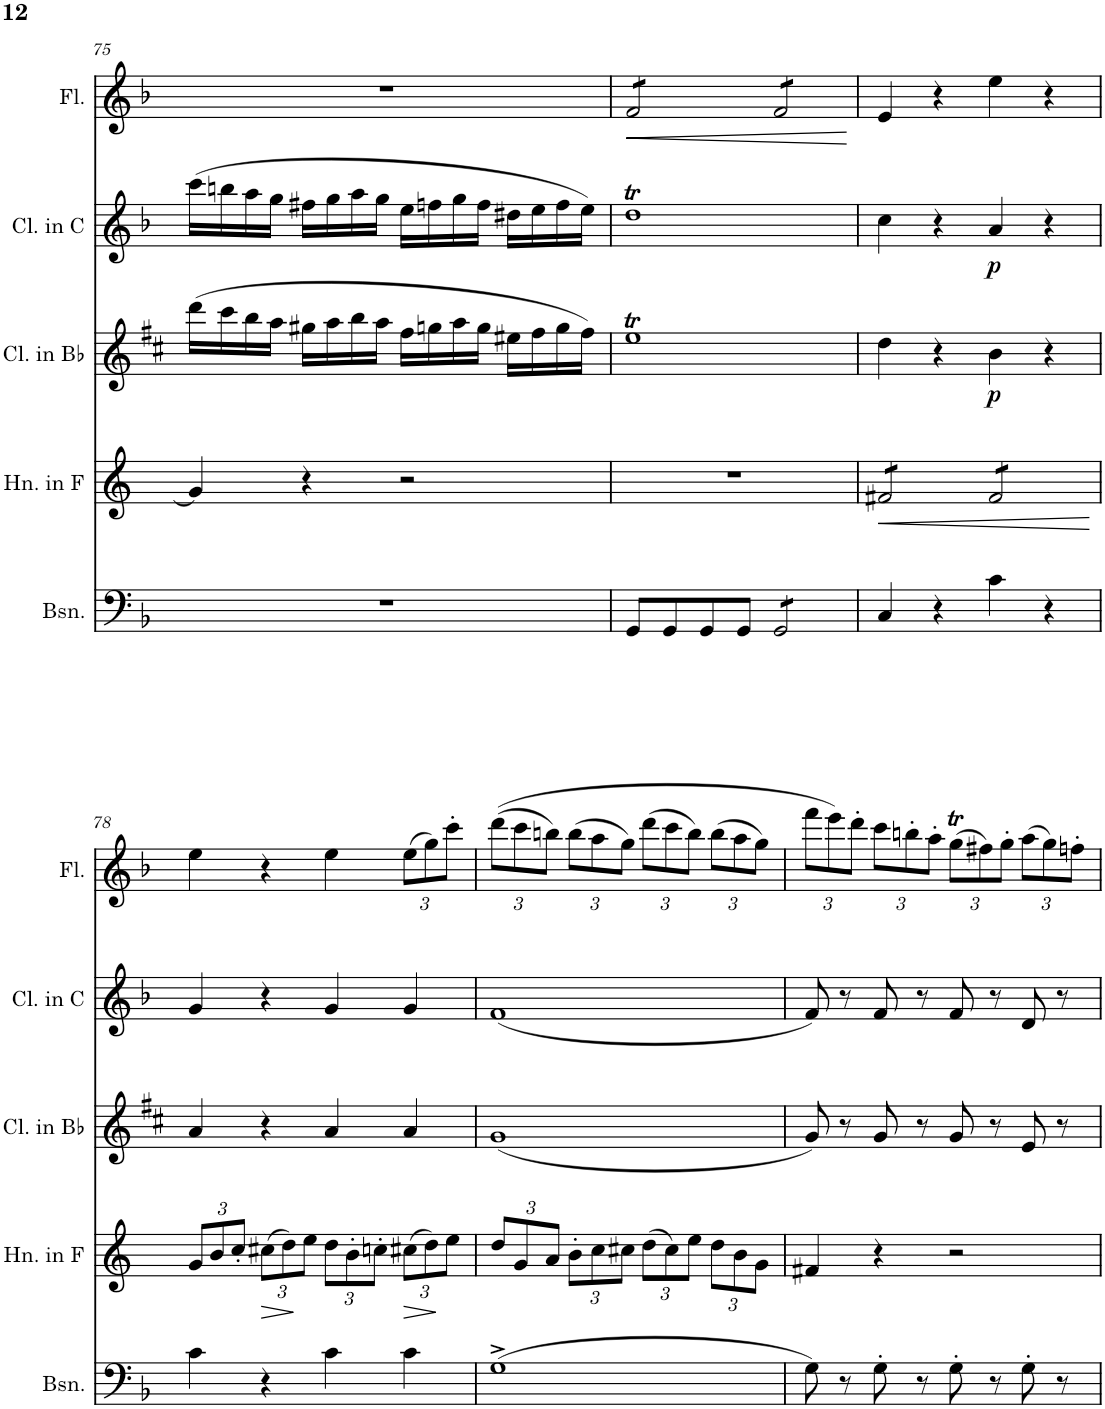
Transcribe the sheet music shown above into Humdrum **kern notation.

**kern	**kern	**dynam	**kern	**dynam	**kern	**dynam	**kern	**dynam
*part5	*part4	*part4	*part3	*part3	*part2	*part2	*part1	*part1
*staff5	*staff4	*staff4	*staff3	*staff3	*staff2	*staff2	*staff1	*staff1
*I"Bassoon	*I"Horn in F	*	*I"Clarinet in Bb	*	*I"Clarinet in C	*	*I"Flute	*
*I'Bsn.	*I'Hn. in F	*	*I'Cl. in Bb	*	*I'Cl. in C	*	*I'Fl.	*
!!LO:PB:g=z
*clefF4	*clefG2	*	*clefG2	*	*clefG2	*	*clefG2	*
*	*Trd4c7	*	*Trd1c2	*	*Trd1c2	*	*	*
*k[b-]	*k[]	*	*k[f#c#]	*	*k[b-]	*	*k[b-]	*
*M4/4	*M4/4	*	*M4/4	*	*M4/4	*	*M4/4	*
=75	=75	=75	=75	=75	=75	=75	=75	=75
1r	4g/]	.	(16ddd\LL	.	(16ccc\LL	.	1r	.
.	.	.	16ccc#\	.	16bbn\	.	.	.
.	.	.	16bb\	.	16aa\	.	.	.
.	.	.	16aa\JJ	.	16gg\JJ	.	.	.
.	4r	.	16gg#X\LL	.	16ff#X\LL	.	.	.
.	.	.	16aa\	.	16gg\	.	.	.
.	.	.	16bb\	.	16aa\	.	.	.
.	.	.	16aa\JJ	.	16gg\JJ	.	.	.
.	2r	.	16ff#\LL	.	16ee\LL	.	.	.
.	.	.	16ggn\	.	16ffn\	.	.	.
.	.	.	16aa\	.	16gg\	.	.	.
.	.	.	16gg\JJ	.	16ff\JJ	.	.	.
.	.	.	16ee#X\LL	.	16dd#X\LL	.	.	.
.	.	.	16ff#\	.	16ee\	.	.	.
.	.	.	16gg\	.	16ff\	.	.	.
.	.	.	16ff#\JJ)	.	16ee\JJ)	.	.	.
=76	=76	=76	=76	=76	=76	=76	=76	=76
!	!	!	!	!	!	!	!	!LO:HP:b
*	*	*	*	*	*	*	*tremolo	*
8GG/L	1r	.	1eeT	.	1ddT	.	8f/L	<
8GG/	.	.	.	.	.	.	8f/	.
8GG/	.	.	.	.	.	.	8f/	.
8GG/J	.	.	.	.	.	.	8f/J	.
*tremolo	*	*	*	*	*	*	*	*
8GG/L	.	.	.	.	.	.	8f/L	.
8GG/	.	.	.	.	.	.	8f/	.
8GG/	.	.	.	.	.	.	8f/	.
8GG/J	.	.	.	.	.	.	8f/J	.
*	*	*	*	*	*	*	*Xtremolo	*
*Xtremolo	*	*	*	*	*	*	*	*
.	.	.	.	.	.	.	.	[
=77	=77	=77	=77	=77	=77	=77	=77	=77
!	!	!LO:HP:b	!	!	!	!	!	!
*	*tremolo	*	*	*	*	*	*	*
4C/	8f#X/L	<	4dd\	.	4cc\	.	4e/	.
.	8f#X/	.	.	.	.	.	.	.
4r	8f#X/	.	4r	.	4r	.	4r	.
.	8f#X/J	.	.	.	.	.	.	.
!	!	!	!	!LO:DY:b	!	!LO:DY:b	!	!
4c\	8f#/L	.	4b\	p	4a/	p	4ee\	.
.	8f#/	.	.	.	.	.	.	.
4r	8f#/	.	4r	.	4r	.	4r	.
.	8f#/J	.	.	.	.	.	.	.
*	*Xtremolo	*	*	*	*	*	*	*
.	.	[	.	.	.	.	.	.
!!LO:LB:g=z
=78	=78	=78	=78	=78	=78	=78	=78	=78
*	*Xbrackettup	*	*	*	*	*	*	*
4c\	12g/L	.	4a/	.	4g/	.	4ee\	.
.	12b/	.	.	.	.	.	.	.
.	12cc'/J	.	.	.	.	.	.	.
!	!	!LO:HP:b	!	!	!	!	!	!
4r	(12cc#X\L	>	4r	.	4r	.	4r	.
.	12dd\)	.	.	.	.	.	.	.
.	12ee\J	]	.	.	.	.	.	.
4c\	12dd\L	.	4a/	.	4g/	.	4ee\	.
.	12b'\	.	.	.	.	.	.	.
.	12ccn'\J	.	.	.	.	.	.	.
!	!	!LO:HP:b	!	!	!	!	!	!
*	*	*	*	*	*	*	*Xbrackettup	*
4c\	(12cc#X\L	>	4a/	.	4g/	.	(12ee\L	.
.	12dd\)	.	.	.	.	.	12gg\)	.
.	12ee\J	]	.	.	.	.	12ccc'\J	.
=79	=79	=79	=79	=79	=79	=79	=79	=79
(1G^	12dd/L	.	(1g	.	(1f	.	((12ddd\L	.
.	12g/	.	.	.	.	.	12ccc\	.
.	12a/J	.	.	.	.	.	12bbn\J)	.
.	12b'\L	.	.	.	.	.	(12bb\L	.
.	12cc\	.	.	.	.	.	12aa\	.
.	12cc#X\J	.	.	.	.	.	12gg\J)	.
.	(12dd\L	.	.	.	.	.	(12ddd\L	.
.	12cc#\)	.	.	.	.	.	12ccc\	.
.	12ee\J	.	.	.	.	.	12bb\J)	.
.	12dd\L	.	.	.	.	.	(12bb\L	.
.	12b\	.	.	.	.	.	12aa\	.
.	12g\J	.	.	.	.	.	12gg\J)	.
=80	=80	=80	=80	=80	=80	=80	=80	=80
8G\)	4f#X/	.	8g/)	.	8f/)	.	12fff\L	.
.	.	.	.	.	.	.	12eee\)	.
8r	.	.	8r	.	8r	.	.	.
.	.	.	.	.	.	.	12ddd'\J	.
8G'\	4r	.	8g/	.	8f/	.	12ccc\L	.
.	.	.	.	.	.	.	12bbn'\	.
8r	.	.	8r	.	8r	.	.	.
.	.	.	.	.	.	.	12aa'\J	.
8G'\	2r	.	8g/	.	8f/	.	(12ggT\L	.
.	.	.	.	.	.	.	12ff#X\)	.
8r	.	.	8r	.	8r	.	.	.
.	.	.	.	.	.	.	12gg'\J	.
8G'\	.	.	8e/	.	8d/	.	(12aa\L	.
.	.	.	.	.	.	.	12gg\)	.
8r	.	.	8r	.	8r	.	.	.
.	.	.	.	.	.	.	12ffn'\J	.
=	=	=	=	=	=	=	=	=
*-	*-	*-	*-	*-	*-	*-	*-	*-
